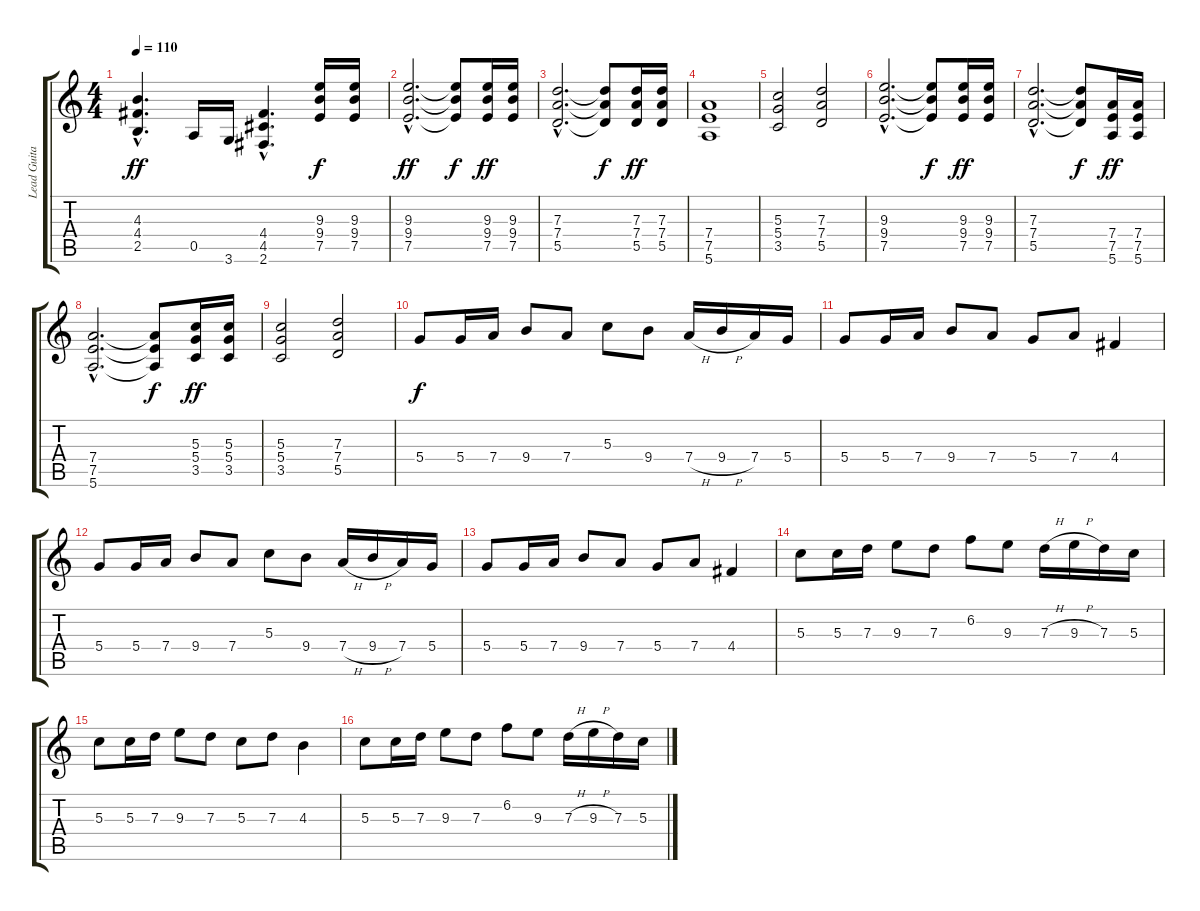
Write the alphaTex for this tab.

\track ("Lead Guitar" "Lead Guita") {instrument distortionguitar}
\staff {score tabs}
\tuning (E4 B3 G3 D3 A2 E2) {hide}
\ts (4 4)
\tempo 110
\clef g2
\ks c
(4.3{hac} 4.4{hac} 2.5{hac}).4{d dy ff} 0.5.16 3.6.16 (4.4{hac} 4.5{hac} 2.6{hac}).4{d} (9.3 9.4 7.5).16{dy f} (9.3 9.4 7.5).16 |
(9.3{hac} 9.4{hac} 7.5{hac}).2{d dy ff} (9.3{t} 9.4{t} 7.5{t}).8{dy f} (9.3 9.4 7.5).16{dy ff} (9.3 9.4 7.5).16 |
(7.3{hac} 7.4{hac} 5.5{hac}).2{d} (7.3{t} 7.4{t} 5.5{t}).8{dy f} (7.3 7.4 5.5).16{dy ff} (7.3 7.4 5.5).16 |
(7.4 7.5 5.6).1 |
(5.3 5.4 3.5).2 (7.3 7.4 5.5).2 |
(9.3{hac} 9.4{hac} 7.5{hac}).2{d} (9.3{t} 9.4{t} 7.5{t}).8{dy f} (9.3 9.4 7.5).16{dy ff} (9.3 9.4 7.5).16 |
(7.3{hac} 7.4{hac} 5.5{hac}).2{d} (7.3{t} 7.4{t} 5.5{t}).8{dy f} (7.4 7.5 5.6).16{dy ff} (7.4 7.5 5.6).16 |
(7.4{hac} 7.5{hac} 5.6{hac}).2{d} (7.4{t} 7.5{t} 5.6{t}).8{dy f} (5.3 5.4 3.5).16{dy ff} (5.3 5.4 3.5).16 |
(5.3 5.4 3.5).2 (7.3 7.4 5.5).2 |
5.4.8{dy f volume 13 instrument distortionguitar} 5.4.16 7.4.16 9.4.8 7.4.8 5.3.8 9.4.8 7.4{h}.16 9.4{h}.16 7.4.16 5.4.16 |
5.4.8 5.4.16 7.4.16 9.4.8 7.4.8 5.4.8 7.4.8 4.4.4 |
5.4.8 5.4.16 7.4.16 9.4.8 7.4.8 5.3.8 9.4.8 7.4{h}.16 9.4{h}.16 7.4.16 5.4.16 |
5.4.8 5.4.16 7.4.16 9.4.8 7.4.8 5.4.8 7.4.8 4.4.4 |
5.3.8 5.3.16 7.3.16 9.3.8 7.3.8 6.2.8 9.3.8 7.3{h}.16 9.3{h}.16 7.3.16 5.3.16 |
5.3.8 5.3.16 7.3.16 9.3.8 7.3.8 5.3.8 7.3.8 4.3.4 |
5.3.8 5.3.16 7.3.16 9.3.8 7.3.8 6.2.8 9.3.8 7.3{h}.16 9.3{h}.16 7.3.16 5.3.16
